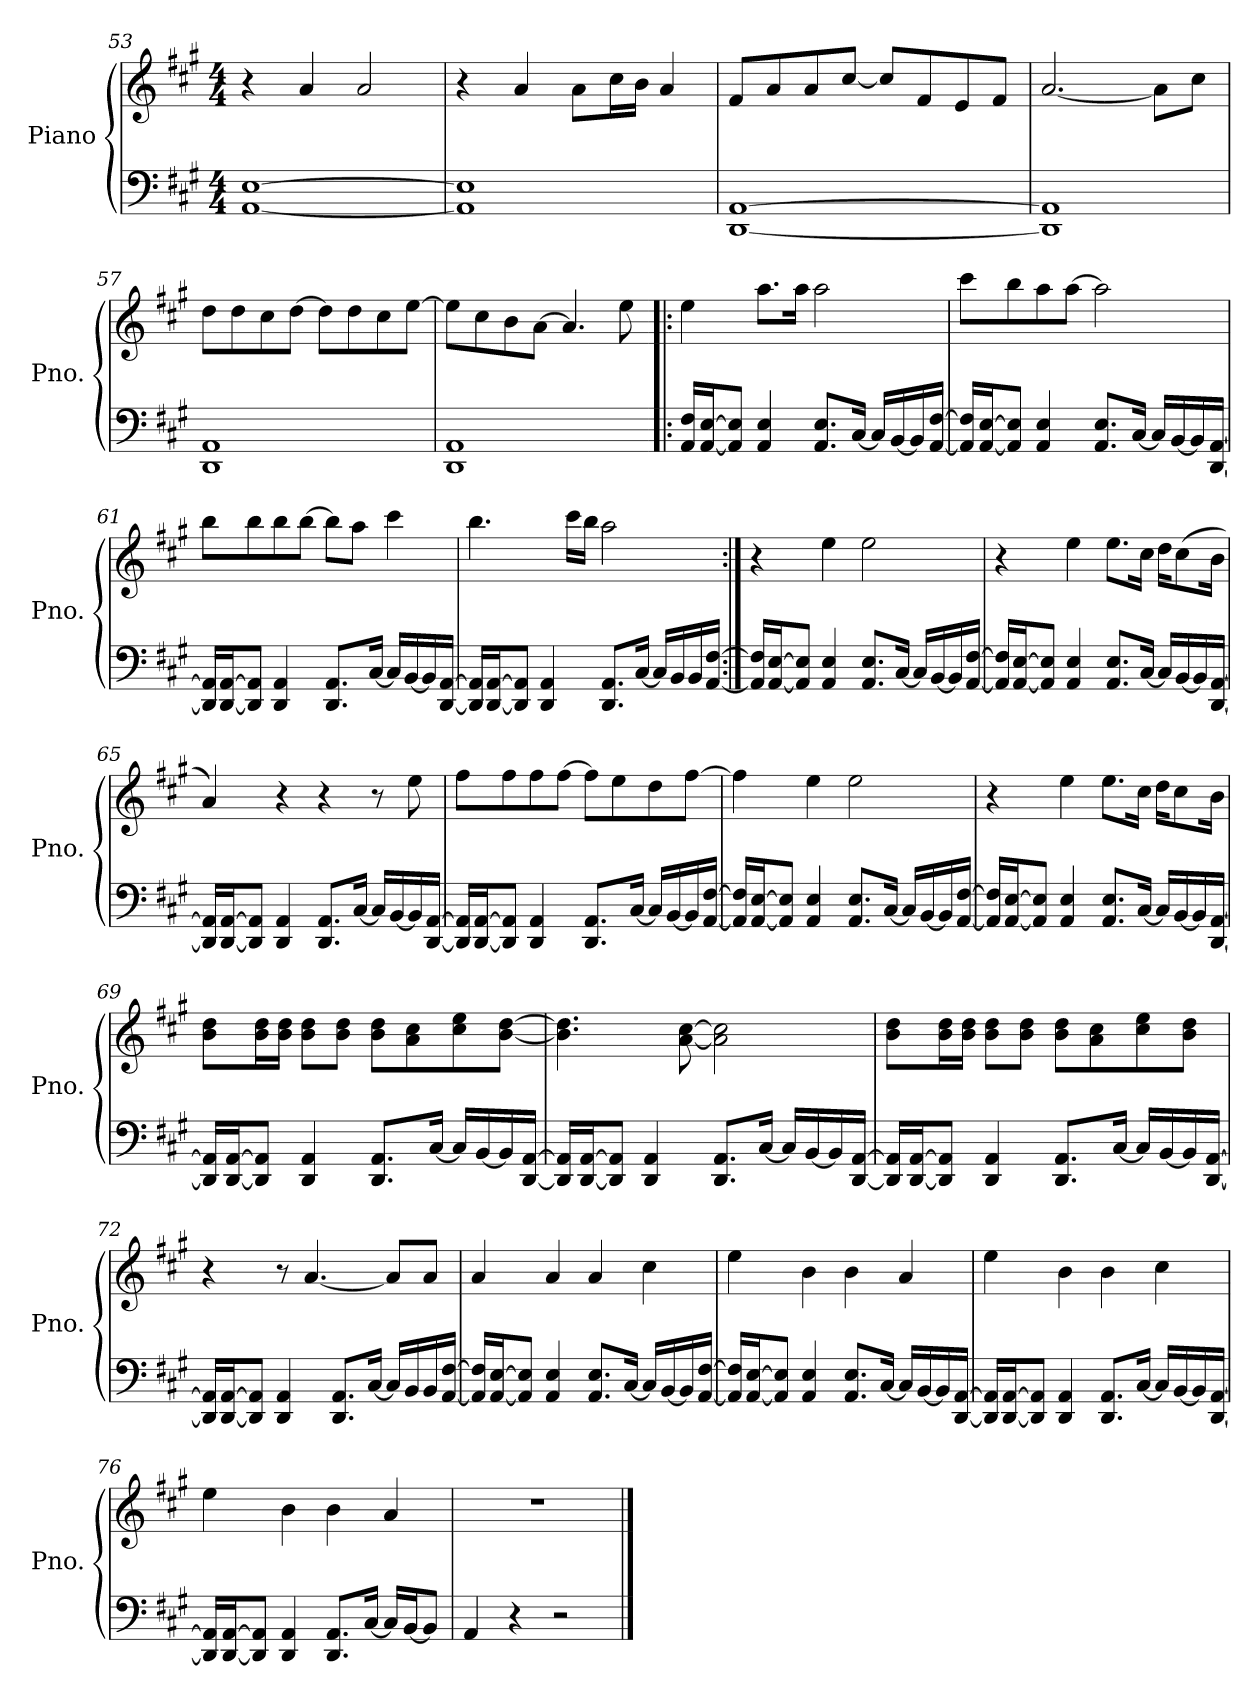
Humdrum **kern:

**kern	**kern
*part1	*part1
*staff2	*staff1
*I"Piano	*
*I'Pno.	*
!!LO:PB:g=z
*clefF4	*clefG2
*k[f#c#g#]	*k[f#c#g#]
*M4/4	*M4/4
=53	=53
[1AA [1E	4r
.	4a/
.	2a/
=54	=54
1AA] 1E]	4r
.	4a/
.	8a\L
.	16cc#\L
.	16b\JJ
.	4a/
=55	=55
[1DD [1AA	8f#/L
.	8a/
.	8a/
.	[8cc#/J
.	8cc#/L]
.	8f#/
.	8e/
.	8f#/J
=56	=56
1DD] 1AA]	[2.a/
.	8a\L]
.	8cc#\J
=57	=57
1DD 1AA	8dd\L
.	8dd\
.	8cc#\
.	[8dd\J
.	8dd\L]
.	8dd\
.	8cc#\
.	[8ee\J
=58	=58
1DD 1AA	8ee\L]
.	8cc#\
.	8b\
.	[8a\J
.	4.a/]
.	8ee\
!!LO:LB:g=z
=59!|:	=59!|:
16AA/ 16F#/LL	4ee\
[16AA/ [16E/J	.
8AA/] 8E/]J	.
4AA/ 4E/	8.aa\L
.	16aa\Jk
8.AA/ 8.E/L	2aa\
[16C#/Jk	.
16C#/LL]	.
[16BB/	.
16BB/]	.
[16AA/ [16F#/JJ	.
=60	=60
16AA/] 16F#/]LL	8ccc#\L
[16AA/ [16E/J	.
8AA/] 8E/]J	8bb\
4AA/ 4E/	8aa\
.	[8aa\J
8.AA/ 8.E/L	2aa\]
[16C#/Jk	.
16C#/LL]	.
[16BB/	.
16BB/]	.
[16DD/ [16AA/JJ	.
=61	=61
16DD/] 16AA/]LL	8bb\L
[16DD/ [16AA/J	.
8DD/] 8AA/]J	8bb\
4DD/ 4AA/	8bb\
.	[8bb\J
8.DD/ 8.AA/L	8bb\L]
.	8aa\J
[16C#/Jk	.
16C#/LL]	4ccc#\
[16BB/	.
16BB/]	.
[16DD/ [16AA/JJ	.
!!LO:LB:g=z
=62	=62
16DD/] 16AA/]LL	4.bb\
[16DD/ [16AA/J	.
8DD/] 8AA/]J	.
4DD/ 4AA/	.
.	16ccc#\LL
.	16bb\JJ
8.DD/ 8.AA/L	2aa\
[16C#/Jk	.
16C#/LL]	.
16BB/	.
16BB/	.
[16AA/ [16F#/JJ	.
=63:|!	=63:|!
16AA/] 16F#/]LL	4r
[16AA/ [16E/J	.
8AA/] 8E/]J	.
4AA/ 4E/	4ee\
8.AA/ 8.E/L	2ee\
[16C#/Jk	.
16C#/LL]	.
[16BB/	.
16BB/]	.
[16AA/ [16F#/JJ	.
=64	=64
16AA/] 16F#/]LL	4r
[16AA/ [16E/J	.
8AA/] 8E/]J	.
4AA/ 4E/	4ee\
8.AA/ 8.E/L	8.ee\L
[16C#/Jk	16cc#\Jk
16C#/LL]	16dd\KL
[16BB/	(>8cc#\
16BB/]	.
[16DD/ [16AA/JJ	16b\Jk
!!LO:LB:g=z
=65	=65
16DD/] 16AA/]LL	4a/)
[16DD/ [16AA/J	.
8DD/] 8AA/]J	.
4DD/ 4AA/	4r
8.DD/ 8.AA/L	4r
[16C#/Jk	.
16C#/LL]	8r
[16BB/	.
16BB/]	8ee\
[16DD/ [16AA/JJ	.
=66	=66
16DD/] 16AA/]LL	8ff#\L
[16DD/ [16AA/J	.
8DD/] 8AA/]J	8ff#\
4DD/ 4AA/	8ff#\
.	[8ff#\J
8.DD/ 8.AA/L	8ff#\L]
.	8ee\
[16C#/Jk	.
16C#/LL]	8dd\
[16BB/	.
16BB/]	[8ff#\J
[16AA/ [16F#/JJ	.
=67	=67
16AA/] 16F#/]LL	4ff#\]
[16AA/ [16E/J	.
8AA/] 8E/]J	.
4AA/ 4E/	4ee\
8.AA/ 8.E/L	2ee\
[16C#/Jk	.
16C#/LL]	.
[16BB/	.
16BB/]	.
[16AA/ [16F#/JJ	.
!!LO:LB:g=z
=68	=68
16AA/] 16F#/]LL	4r
[16AA/ [16E/J	.
8AA/] 8E/]J	.
4AA/ 4E/	4ee\
8.AA/ 8.E/L	8.ee\L
[16C#/Jk	16cc#\Jk
16C#/LL]	16dd\KL
[16BB/	8cc#\
16BB/]	.
[16DD/ [16AA/JJ	16b\Jk
=69	=69
16DD/] 16AA/]LL	8b\ 8dd\L
[16DD/ [16AA/J	.
8DD/] 8AA/]J	16b\ 16dd\L
.	16b\ 16dd\JJ
4DD/ 4AA/	8b\ 8dd\L
.	8b\ 8dd\J
8.DD/ 8.AA/L	8b\ 8dd\L
.	8a\ 8cc#\
[16C#/Jk	.
16C#/LL]	8cc#\ 8ee\
[16BB/	.
16BB/]	[8b\ [8dd\J
[16DD/ [16AA/JJ	.
=70	=70
16DD/] 16AA/]LL	4.b\] 4.dd\]
[16DD/ [16AA/J	.
8DD/] 8AA/]J	.
4DD/ 4AA/	.
.	[8a\ [8cc#\
8.DD/ 8.AA/L	2a\] 2cc#\]
[16C#/Jk	.
16C#/LL]	.
[16BB/	.
16BB/]	.
[16DD/ [16AA/JJ	.
!!LO:PB:g=z
=71	=71
16DD/] 16AA/]LL	8b\ 8dd\L
[16DD/ [16AA/J	.
8DD/] 8AA/]J	16b\ 16dd\L
.	16b\ 16dd\JJ
4DD/ 4AA/	8b\ 8dd\L
.	8b\ 8dd\J
8.DD/ 8.AA/L	8b\ 8dd\L
.	8a\ 8cc#\
[16C#/Jk	.
16C#/LL]	8cc#\ 8ee\
[16BB/	.
16BB/]	8b\ 8dd\J
[16DD/ [16AA/JJ	.
=72	=72
16DD/] 16AA/]LL	4r
[16DD/ [16AA/J	.
8DD/] 8AA/]J	.
4DD/ 4AA/	8r
.	[4.a/
8.DD/ 8.AA/L	.
[16C#/Jk	.
16C#/LL]	8a/L]
16BB/	.
16BB/	8a/J
[16AA/ [16F#/JJ	.
=73	=73
16AA/] 16F#/]LL	4a/
[16AA/ [16E/J	.
8AA/] 8E/]J	.
4AA/ 4E/	4a/
8.AA/ 8.E/L	4a/
[16C#/Jk	.
16C#/LL]	4cc#\
[16BB/	.
16BB/]	.
[16AA/ [16F#/JJ	.
!!LO:LB:g=z
=74	=74
16AA/] 16F#/]LL	4ee\
[16AA/ [16E/J	.
8AA/] 8E/]J	.
4AA/ 4E/	4b\
8.AA/ 8.E/L	4b\
[16C#/Jk	.
16C#/LL]	4a/
[16BB/	.
16BB/]	.
[16DD/ [16AA/JJ	.
=75	=75
16DD/] 16AA/]LL	4ee\
[16DD/ [16AA/J	.
8DD/] 8AA/]J	.
4DD/ 4AA/	4b\
8.DD/ 8.AA/L	4b\
[16C#/Jk	.
16C#/LL]	4cc#\
[16BB/	.
16BB/]	.
[16DD/ [16AA/JJ	.
=76	=76
16DD/] 16AA/]LL	4ee\
[16DD/ [16AA/J	.
8DD/] 8AA/]J	.
4DD/ 4AA/	4b\
8.DD/ 8.AA/L	4b\
[16C#/Jk	.
16C#/LL]	4a/
[16BB/J	.
8BB/J]	.
=77	=77
4AA/	1r
4r	.
2r	.
==	==
*-	*-
